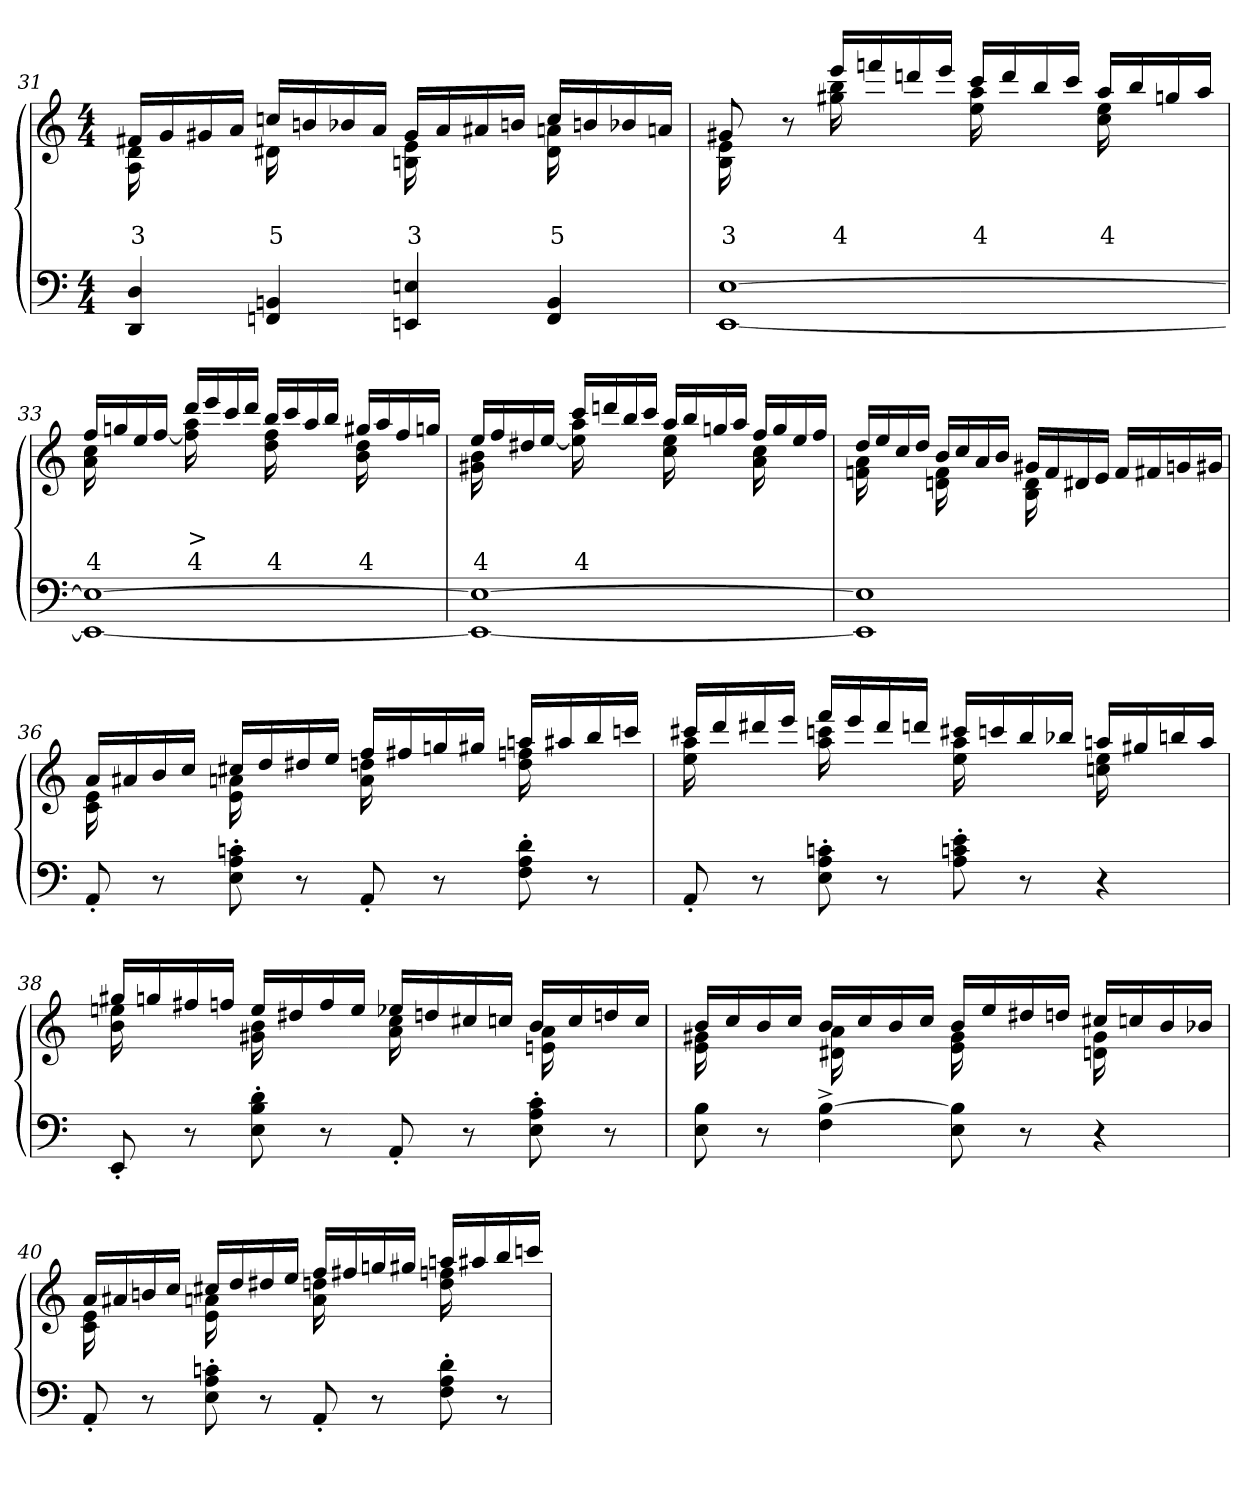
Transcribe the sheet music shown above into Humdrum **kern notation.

**kern	**kern	**text	**text
*part2	*part1	*part1	*part1
*staff2	*staff1	*staff1	*staff1
*clefF4	*clefG2	*	*
*k[]	*k[]	*	*
*M4/4	*M4/4	*	*
=31	=31	=31	=31
*	*^	*	*
4D 4DD	16f#XLL	16d 16A	.	3
.	16g	8.ryy	.	.
.	16g#X	.	.	.
.	16aJJ	.	.	.
4BBn 4FFn	16ccnLL	16d#X	.	5
.	16bn	8.ryy	.	.
.	16b-X	.	.	.
.	16aJJ	.	.	.
4En 4EEn	16g#LL	16e 16Bn	.	3
.	16a	8.ryy	.	.
.	16a#X	.	.	.
.	16bnJJ	.	.	.
4BB 4FF	16ccLL	16an 16d#	.	5
.	16bn	8.ryy	.	.
.	16b-X	.	.	.
.	16anJJ	.	.	.
=32	=32	=32	=32	=32
[1E [1EE	8g#X	16e 16B	.	3
.	.	8.ryy	.	.
.	8r	.	.	.
.	16eeeLL	16bb 16gg#X	.	4
.	16fffn	8.ryy	.	.
.	16dddn	.	.	.
.	16eeeJJ	.	.	.
.	16cccLL	16aa 16ee	.	4
.	16ddd	8.ryy	.	.
.	16bb	.	.	.
.	16cccJJ	.	.	.
.	16aaLL	16ee 16cc	.	4
.	16bb	8.ryy	.	.
.	16ggn	.	.	.
.	16aaJJ	.	.	.
=33	=33	=33	=33	=33
1E_ 1EE_	16ffLL	16cc 16a	.	4
.	16ggn	8.ryy	.	.
.	16ee	.	.	.
.	[16ffJJ	.	.	.
.	16dddLL	16aa 16ff]	>	4
.	16eee	8.ryy	.	.
.	16ccc	.	.	.
.	16dddJJ	.	.	.
.	16bbLL	16ff 16dd	.	4
.	16ccc	8.ryy	.	.
.	16aa	.	.	.
.	16bbJJ	.	.	.
.	16gg#XLL	16dd 16b	.	4
.	16aa	8.ryy	.	.
.	16ff	.	.	.
.	16ggnJJ	.	.	.
=34	=34	=34	=34	=34
1E_ 1EE_	16eeLL	16b 16g#X	.	4
.	16ff	8.ryy	.	.
.	16dd#X	.	.	.
.	[16eeJJ	.	.	.
.	16cccLL	16aa 16ee]	.	4
.	16dddn	8.ryy	.	.
.	16bb	.	.	.
.	16cccJJ	.	.	.
.	16aaLL	16ee 16cc	.	.
.	16bb	8.ryy	.	.
.	16ggn	.	.	.
.	16aaJJ	.	.	.
.	16ffLL	16cc 16a	.	.
.	16gg	8.ryy	.	.
.	16ee	.	.	.
.	16ffJJ	.	.	.
=35	=35	=35	=35	=35
1E] 1EE]	16ddLL	16a 16fn	.	.
.	16ee	8.ryy	.	.
.	16cc	.	.	.
.	16ddJJ	.	.	.
.	16bLL	16f 16dn	.	.
.	16cc	8.ryy	.	.
.	16a	.	.	.
.	16bJJ	.	.	.
.	16g#XLL	16d 16B	.	.
.	16f	4..ryy	.	.
.	16d#X	.	.	.
.	16eJJ	.	.	.
.	16fLL	.	.	.
.	16f#X	.	.	.
.	16gn	.	.	.
.	16g#XJJ	.	.	.
=36	=36	=36	=36	=36
8AA'>	16aLL	16e 16c	.	.
.	16a#X	8.ryy	.	.
8r	16b	.	.	.
.	16ccJJ	.	.	.
8cn'> 8A'> 8E'>	16cc#XLL	16an 16e	.	.
.	16dd	8.ryy	.	.
8r	16dd#X	.	.	.
.	16eeJJ	.	.	.
8AA'>	16ffLL	16ddn 16a	.	.
.	16ff#X	8.ryy	.	.
8r	16ggn	.	.	.
.	16gg#XJJ	.	.	.
8d'> 8A'> 8F'>	16aanLL	16ffn 16dd	.	.
.	16aa#X	8.ryy	.	.
8r	16bb	.	.	.
.	16cccnJJ	.	.	.
=37	=37	=37	=37	=37
8AA'>	16ccc#XLL	16aa 16ee	.	.
.	16ddd	8.ryy	.	.
8r	16ddd#X	.	.	.
.	16eeeJJ	.	.	.
8cn'> 8A'> 8E'>	16fffLL	16cccn 16aa	.	.
.	16eee	8.ryy	.	.
8r	16ddd#	.	.	.
.	16dddnJJ	.	.	.
8e'> 8cn'> 8A'>	16ccc#LL	16aa 16ee	.	.
.	16cccn	8.ryy	.	.
8r	16bb	.	.	.
.	16bb-XJJ	.	.	.
4r	16aanLL	16ee 16ccn	.	.
.	16gg#X	8.ryy	.	.
.	16bbn	.	.	.
.	16aaJJ	.	.	.
=38	=38	=38	=38	=38
8EE'>	16gg#XLL	16een 16b	.	.
.	16ggn	8.ryy	.	.
8r	16ff#X	.	.	.
.	16ffnJJ	.	.	.
8d'> 8B'> 8E'>	16eeLL	16b 16g#X	.	.
.	16dd#X	8.ryy	.	.
8r	16ff	.	.	.
.	16eeJJ	.	.	.
8AA'>	16ee-XLL	16cc 16a	.	.
.	16ddn	8.ryy	.	.
8r	16cc#X	.	.	.
.	16ccnJJ	.	.	.
8c'> 8A'> 8E'>	16bLL	16a 16en	.	.
.	16cc	8.ryy	.	.
8r	16ddn	.	.	.
.	16ccJJ	.	.	.
=39	=39	=39	=39	=39
8B 8E	16bLL	16g#X 16e	.	.
.	16cc	8.ryy	.	.
8r	16b	.	.	.
.	16ccJJ	.	.	.
[4B^> 4F^>	16bLL	16a 16d#X	.	.
.	16cc	8.ryy	.	.
.	16b	.	.	.
.	16ccJJ	.	.	.
8B] 8E	16bLL	16g# 16e	.	.
.	16ee	8.ryy	.	.
8r	16dd#X	.	.	.
.	16ddnJJ	.	.	.
4r	16cc#XLL	16g# 16dn	.	.
.	16ccn	8.ryy	.	.
.	16b	.	.	.
.	16b-XJJ	.	.	.
=40	=40	=40	=40	=40
8AA'>	16aLL	16e 16c	.	.
.	16a#X	8.ryy	.	.
8r	16bn	.	.	.
.	16ccJJ	.	.	.
8cn'> 8A'> 8E'>	16cc#XLL	16an 16e	.	.
.	16dd	8.ryy	.	.
8r	16dd#X	.	.	.
.	16eeJJ	.	.	.
8AA'>	16ffLL	16ddn 16a	.	.
.	16ff#X	8.ryy	.	.
8r	16ggn	.	.	.
.	16gg#XJJ	.	.	.
8d'> 8A'> 8F'>	16aanLL	16ffn 16dd	.	.
.	16aa#X	8.ryy	.	.
8r	16bb	.	.	.
.	16cccnJJ	.	.	.
*	*v	*v	*	*
=	=	=	=
*-	*-	*-	*-
